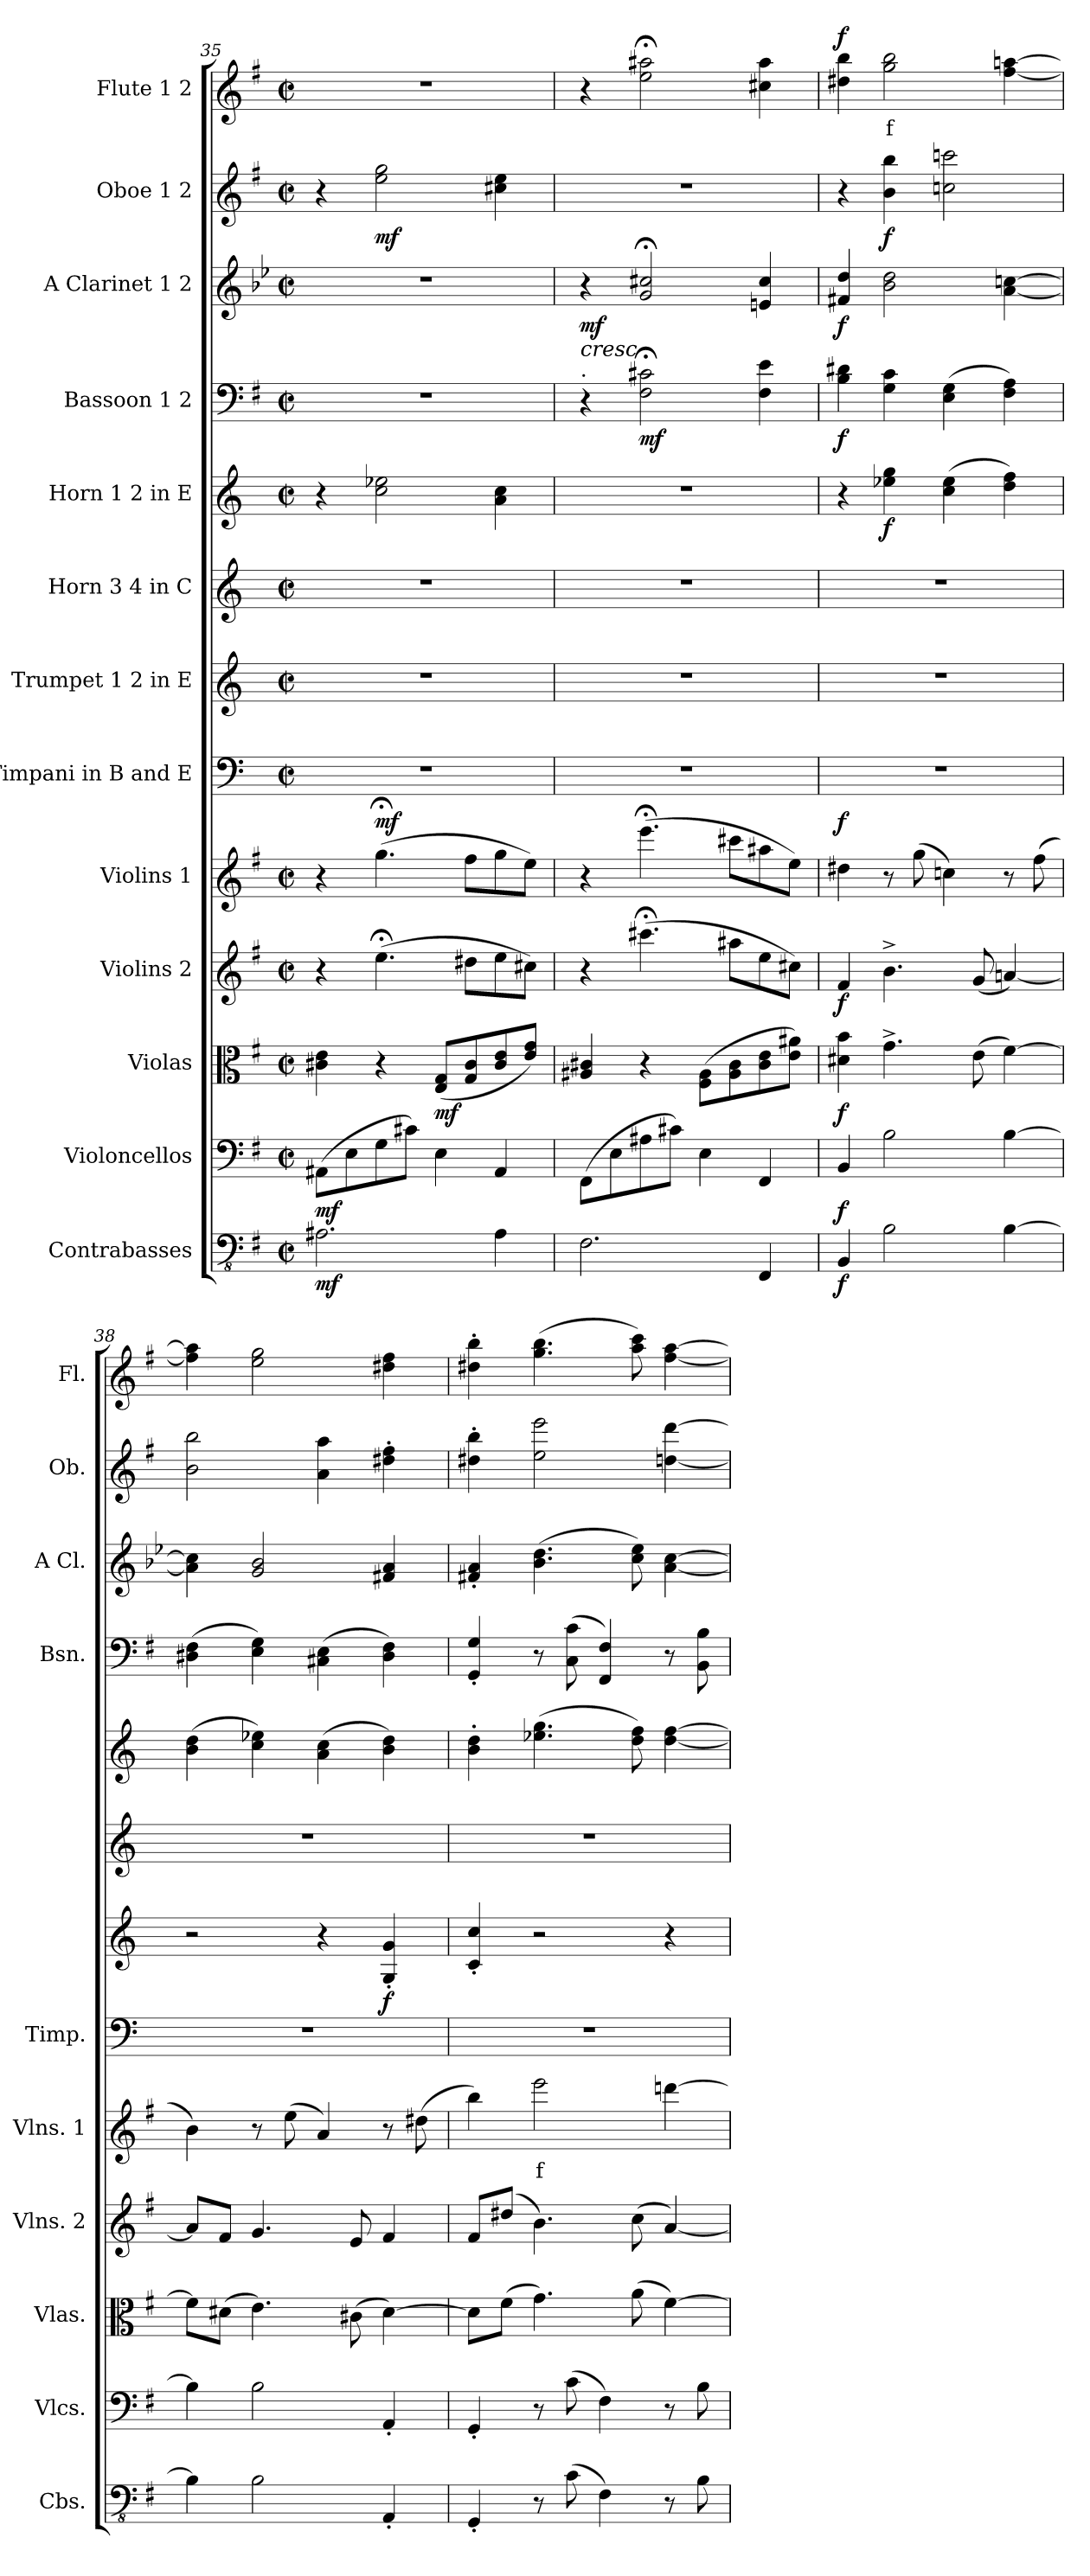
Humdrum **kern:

**kern	**dynam	**kern	**dynam	**kern	**dynam	**kern	**dynam	**kern	**text	**dynam	**kern	**kern	**dynam	**kern	**kern	**dynam	**kern	**dynam	**kern	**dynam	**kern	**dynam	**kern	**text	**dynam
*part13	*part13	*part12	*part12	*part11	*part11	*part10	*part10	*part9	*part9	*part9	*part8	*part7	*part7	*part6	*part5	*part5	*part4	*part4	*part3	*part3	*part2	*part2	*part1	*part1	*part1
*staff13	*staff13	*staff12	*staff12	*staff11	*staff11	*staff10	*staff10	*staff9	*staff9	*staff9	*staff8	*staff7	*staff7	*staff6	*staff5	*staff5	*staff4	*staff4	*staff3	*staff3	*staff2	*staff2	*staff1	*staff1	*staff1
*I"Contrabasses	*	*I"Violoncellos	*	*I"Violas	*	*I"Violins 2	*	*I"Violins 1	*	*	*I"Timpani in B and E	*I"Trumpet 1 2 in E	*	*I"Horn 3 4  in C	*I"Horn 1 2 in E	*	*I"Bassoon 1 2	*	*I"A Clarinet 1 2	*	*I"Oboe 1 2	*	*I"Flute 1 2	*	*
*I'Cbs.	*	*I'Vlcs.	*	*I'Vlas.	*	*I'Vlns. 2	*	*I'Vlns. 1	*	*	*I'Timp.	*	*	*	*	*	*I'Bsn.	*	*I'A Cl.	*	*I'Ob.	*	*I'Fl.	*	*
*clefFv4	*	*clefF4	*	*clefC3	*	*clefG2	*	*clefG2	*	*	*clefF4	*clefG2	*	*clefG2	*clefG2	*	*clefF4	*	*clefG2	*	*clefG2	*	*clefG2	*	*
*	*	*	*	*	*	*	*	*	*	*	*	*ITrd-2c-4	*	*ITrd7c12	*ITrd5c8	*	*	*	*ITrd2c3	*	*	*	*	*	*
*k[f#]	*	*k[f#]	*	*k[f#]	*	*k[f#]	*	*k[f#]	*	*	*k[]	*k[f#c#g#d#]	*	*k[]	*k[f#c#g#d#]	*	*k[f#]	*	*k[f#]	*	*k[f#]	*	*k[f#]	*	*
*M2/2	*	*M2/2	*	*M2/2	*	*M2/2	*	*M2/2	*	*	*M2/2	*M2/2	*	*M2/2	*M2/2	*	*M2/2	*	*M2/2	*	*M2/2	*	*M2/2	*	*
*met(c|)	*	*met(c|)	*	*met(c|)	*	*met(c|)	*	*met(c|)	*	*	*met(c|)	*met(c|)	*	*met(c|)	*met(c|)	*	*met(c|)	*	*met(c|)	*	*met(c|)	*	*met(c|)	*	*
=35	=35	=35	=35	=35	=35	=35	=35	=35	=35	=35	=35	=35	=35	=35	=35	=35	=35	=35	=35	=35	=35	=35	=35	=35	=35
!	!LO:DY:b	!	!LO:DY:b	!	!	!	!	!	!	!	!	!	!	!	!	!	!	!	!	!	!	!	!	!	!
2.AA#X\	mf	(>8AA#X\L	mf	4c#X\ 4e\	.	4r	.	4r	.	.	1r	1r	.	1r	4r	.	1r	.	1r	.	4r	.	1r	.	.
.	.	8E\	.	.	.	.	.	.	.	.	.	.	.	.	.	.	.	.	.	.	.	.	.	.	.
!	!	!	!	!	!	!	!	!	!	!LO:DY:b	!	!	!	!	!	!	!	!	!	!	!	!LO:DY:b	!	!	!
.	.	8G\	.	4r	.	(>4.ee;<\	.	(>4.gg;<\	.	mf	.	.	.	.	2e\ 2gn\	.	.	.	.	.	2ee\ 2gg\	mf	.	.	.
.	.	8c#X\J)	.	.	.	.	.	.	.	.	.	.	.	.	.	.	.	.	.	.	.	.	.	.	.
!	!	!	!	!	!LO:DY:b	!	!	!	!	!	!	!	!	!	!	!	!	!	!	!	!	!	!	!	!
.	.	4E\	.	(<8E/ 8G/L	mf	.	.	.	.	.	.	.	.	.	.	.	.	.	.	.	.	.	.	.	.
.	.	.	.	8G/ 8c#/	.	8dd#X\L	.	8ff#\L	.	.	.	.	.	.	.	.	.	.	.	.	.	.	.	.	.
4AA#\	.	4AA#/	.	8c#/ 8e/	.	8ee\	.	8gg\	.	.	.	.	.	.	4c#\ 4e\	.	.	.	.	.	4cc#X\ 4ee\	.	.	.	.
.	.	.	.	8e/ 8g/J)	.	8cc#X\J)	.	8ee\J)	.	.	.	.	.	.	.	.	.	.	.	.	.	.	.	.	.
=36	=36	=36	=36	=36	=36	=36	=36	=36	=36	=36	=36	=36	=36	=36	=36	=36	=36	=36	=36	=36	=36	=36	=36	=36	=36
!	!	!	!	!	!	!	!	!	!	!	!	!	!	!	!	!	!	!	!LO:TX:b:i:t=cresc	!	!	!	!	!	!
!	!	!	!	!	!	!	!	!	!	!	!	!	!	!	!	!	!	!	!LO:TX:b:t=.	!	!	!	!	!	!
!	!	!	!	!	!	!	!	!	!	!	!	!	!	!	!	!	!	!	!	!LO:DY:b	!	!	!	!	!
2.FF#\	.	(>8FF#\L	.	4A#X/ 4c#X/	.	4r	.	4r	.	.	1r	1r	.	1r	1r	.	4r	.	4r	mf	1r	.	4r	.	.
.	.	8E\	.	.	.	.	.	.	.	.	.	.	.	.	.	.	.	.	.	.	.	.	.	.	.
!	!	!	!	!	!	!	!	!	!	!	!	!	!	!	!	!	!	!LO:DY:b	!	!	!	!	!	!	!
.	.	8A#X\	.	4r	.	(>4.ccc#X;<\	.	(>4.eee;<\	.	.	.	.	.	.	.	.	2F#\;< 2c#X\;<	mf	2e/;< 2a#X/;<	.	.	.	2ee\;< 2aa#X\;<	.	.
.	.	8c#X\J)	.	.	.	.	.	.	.	.	.	.	.	.	.	.	.	.	.	.	.	.	.	.	.
.	.	4E\	.	(>8F#\ 8A#\L	.	.	.	.	.	.	.	.	.	.	.	.	.	.	.	.	.	.	.	.	.
.	.	.	.	8A#\ 8c#\	.	8aa#X\L	.	8ccc#X\L	.	.	.	.	.	.	.	.	.	.	.	.	.	.	.	.	.
4FFF#/	.	4FF#/	.	8c#\ 8e\	.	8ee\	.	8aa#X\	.	.	.	.	.	.	.	.	4F#\ 4e\	.	4c#X/ 4a#/	.	.	.	4cc#X\ 4aa#\	.	.
.	.	.	.	8e\ 8a#X\J)	.	8cc#X\J)	.	8ee\J)	.	.	.	.	.	.	.	.	.	.	.	.	.	.	.	.	.
=37	=37	=37	=37	=37	=37	=37	=37	=37	=37	=37	=37	=37	=37	=37	=37	=37	=37	=37	=37	=37	=37	=37	=37	=37	=37
!	!LO:DY:b	!	!LO:DY:b	!	!LO:DY:b	!	!LO:DY:b	!	!	!LO:DY:b	!	!	!	!	!	!	!	!LO:DY:b	!	!LO:DY:b	!	!	!	!	!LO:DY:b
4BBB/	f	4BB/	f	4d#X\ 4b\	f	4f#/	f	4dd#X\	.	f	1r	1r	.	1r	4r	.	4B\ 4d#X\	f	4d#X/ 4b/	f	4r	.	4dd#X\ 4bb\	.	f
!	!	!	!	!	!	!	!	!	!	!	!	!	!	!	!	!LO:DY:b	!	!	!	!	!	!LO:DY:b	!	!LO:LY:b:color=#FF0000	!
2BB\	.	2B\	.	4.g^\	.	4.b^\	.	8r	.	.	.	.	.	.	4gn\ 4b\	f	4G\ 4c\	.	2g\ 2b\	.	4b\ 4bb\	f	2gg\ 2bb\	f	.
.	.	.	.	.	.	.	.	(>8gg\	.	.	.	.	.	.	.	.	.	.	.	.	.	.	.	.	.
.	.	.	.	.	.	.	.	4ccn\)	.	.	.	.	.	.	(>4e\ 4g\	.	(>4E\ 4G\	.	.	.	2ccn\ 2cccn\	.	.	.	.
.	.	.	.	(>8e\	.	(<8g/	.	.	.	.	.	.	.	.	.	.	.	.	.	.	.	.	.	.	.
[4BB\	.	[4B\	.	[4f#\)	.	[4an/)	.	8r	.	.	.	.	.	.	4f#\ 4a\)	.	4F#\ 4A\)	.	[4f#\ [4an\	.	.	.	[4ff#\ [4aan\	.	.
.	.	.	.	.	.	.	.	(>8ff#\	.	.	.	.	.	.	.	.	.	.	.	.	.	.	.	.	.
=38	=38	=38	=38	=38	=38	=38	=38	=38	=38	=38	=38	=38	=38	=38	=38	=38	=38	=38	=38	=38	=38	=38	=38	=38	=38
4BB\]	.	4B\]	.	8f#\L]	.	8an/L]	.	4b\)	.	.	1r	2r	.	1r	(>4d#\ 4f#\	.	(>4D#X\ 4F#\	.	4f#\] 4an\]	.	2b\ 2bb\	.	4ff#\] 4aan\]	.	.
.	.	.	.	(>8d#X\J	.	8f#/J	.	.	.	.	.	.	.	.	.	.	.	.	.	.	.	.	.	.	.
2BB\	.	2B\	.	4.e\)	.	4.g/	.	8r	.	.	.	.	.	.	4e\ 4gn\)	.	4E\ 4G\)	.	2e/ 2g/	.	.	.	2ee\ 2gg\	.	.
.	.	.	.	.	.	.	.	(>8ee\	.	.	.	.	.	.	.	.	.	.	.	.	.	.	.	.	.
.	.	.	.	.	.	.	.	4a/)	.	.	.	4r	.	.	(>4c#\ 4e\	.	(>4C#X\ 4E\	.	.	.	4a\ 4aa\	.	.	.	.
.	.	.	.	(>8c#X\	.	8e/	.	.	.	.	.	.	.	.	.	.	.	.	.	.	.	.	.	.	.
!	!	!	!	!	!	!	!	!	!	!	!	!	!LO:DY:b	!	!	!	!	!	!	!	!	!	!	!	!
4AAA'/	.	4AA'/	.	[4d#\)	.	4f#/	.	8r	.	.	.	4B/' 4b/'	f	.	4d#\ 4f#\)	.	4D#\ 4F#\)	.	4d#X/ 4f#/	.	4dd#X\' 4ff#\'	.	4dd#X\ 4ff#\	.	.
.	.	.	.	.	.	.	.	(>8dd#X\	.	.	.	.	.	.	.	.	.	.	.	.	.	.	.	.	.
=39	=39	=39	=39	=39	=39	=39	=39	=39	=39	=39	=39	=39	=39	=39	=39	=39	=39	=39	=39	=39	=39	=39	=39	=39	=39
4GGG'/	.	4GG'/	.	8d#\L]	.	8f#/L	.	4bb\)	.	.	1r	4e/' 4ee/'	.	1r	4d#\' 4f#\'	.	4GG/' 4G/'	.	4d#X/' 4f#/'	.	4dd#X\' 4bb\'	.	4dd#X\' 4bb\'	.	.
.	.	.	.	(>8f#\J	.	(>8dd#X/J	.	.	.	.	.	.	.	.	.	.	.	.	.	.	.	.	.	.	.
!	!	!	!	!	!	!	!	!	!LO:LY:b:color=#FF0000	!	!	!	!	!	!	!	!	!	!	!	!	!	!	!	!
8r	.	8r	.	4.g\)	.	4.b\)	.	2eee\	f	.	.	2r	.	.	(>4.gn\ 4.b\	.	8r	.	(>4.g\ 4.b\	.	2ee\ 2eee\	.	(>4.gg\ 4.bb\	.	.
(>8C\	.	(>8c\	.	.	.	.	.	.	.	.	.	.	.	.	.	.	(>8C\ 8c\	.	.	.	.	.	.	.	.
4FF#\)	.	4F#\)	.	.	.	.	.	.	.	.	.	.	.	.	.	.	4FF#/ 4F#/)	.	.	.	.	.	.	.	.
.	.	.	.	(>8a\	.	(>8cc\	.	.	.	.	.	.	.	.	8f#\ 8a\)	.	.	.	8a\ 8cc\)	.	.	.	8aa\ 8ccc\)	.	.
8r	.	8r	.	[4f#\)	.	[4a/)	.	[4dddn\	.	.	.	4r	.	.	[4f#\ [4a\	.	8r	.	[4f#\ [4a\	.	[4ddn\ [4ddd\	.	[4ff#\ [4aa\	.	.
8BB\	.	8B\	.	.	.	.	.	.	.	.	.	.	.	.	.	.	8BB\ 8B\	.	.	.	.	.	.	.	.
=	=	=	=	=	=	=	=	=	=	=	=	=	=	=	=	=	=	=	=	=	=	=	=	=	=
*-	*-	*-	*-	*-	*-	*-	*-	*-	*-	*-	*-	*-	*-	*-	*-	*-	*-	*-	*-	*-	*-	*-	*-	*-	*-
